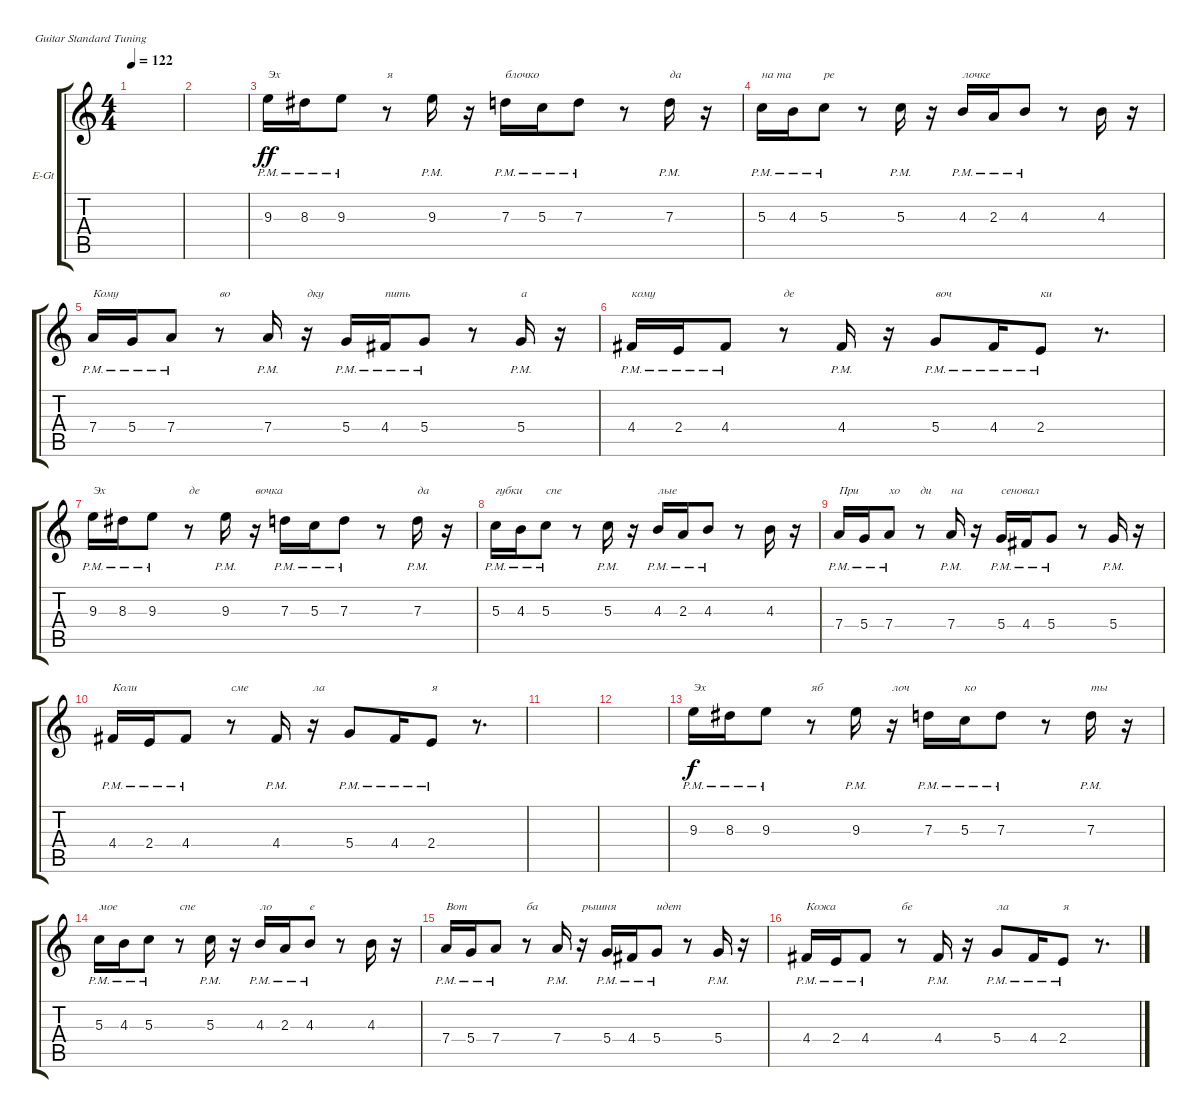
\defaultSystemsLayout 4
\bracketExtendMode groupsimilarinstruments
\firstSystemTrackNameOrientation horizontal
\otherSystemsTrackNameOrientation horizontal
\track ("Electric Guitar" "E-Gt") {instrument electricguitarclean}
\staff {score tabs}
\tuning (E4 B3 G3 D3 A2 E2)
\ts (4 4)
\tempo 122
\clef g2
\ks c
|
|
9.3{pm}.16{txt "Эх" dy ff} 8.3{pm}.16 9.3{pm}.8 r.8{txt "я"} 9.3{pm}.16 r.16 7.3{pm}.16{txt "блочко"} 5.3{pm}.16 7.3{pm}.8 r.8 7.3{pm}.16{txt "да"} r.16 |
5.3{pm}.16{txt "на та"} 4.3{pm}.16 5.3{pm}.8{txt "ре"} r.8 5.3{pm}.16 r.16 4.3{pm}.16{txt "лочке"} 2.3{pm}.16 4.3{pm}.8 r.8 4.3.16 r.16 |
7.4{pm}.16{txt "Кому"} 5.4{pm}.16 7.4{pm}.8 r.8{txt "во"} 7.4{pm}.16 r.16{txt "дку"} 5.4{pm}.16 4.4{pm}.16{txt "пить"} 5.4{pm}.8 r.8 5.4{pm}.16{txt "а"} r.16 |
4.4{pm}.16{txt "кому"} 2.4{pm}.16 4.4{pm}.8 r.8{txt "де"} 4.4{pm}.16 r.16 5.4{pm}.8{txt "воч"} 4.4{pm}.16 2.4{pm}.8{txt "ки"} r.8{d} |
9.3{pm}.16{txt "Эх "} 8.3{pm}.16 9.3{pm}.8 r.8{txt "де"} 9.3{pm}.16 r.16{txt "вочка"} 7.3{pm}.16 5.3{pm}.16 7.3{pm}.8 r.8 7.3{pm}.16{txt "да"} r.16 |
5.3{pm}.16{txt "губки "} 4.3{pm}.16 5.3{pm}.8{txt "спе"} r.8 5.3{pm}.16 r.16 4.3{pm}.16{txt "лые"} 2.3{pm}.16 4.3{pm}.8 r.8 4.3.16 r.16 |
7.4{pm}.16{txt "При"} 5.4{pm}.16 7.4{pm}.8{txt "хо"} r.8{txt "ди"} 7.4{pm}.16{txt "на"} r.16 5.4{pm}.16{txt "сеновал"} 4.4{pm}.16 5.4{pm}.8 r.8 5.4{pm}.16 r.16 |
4.4{pm}.16{txt "Коли"} 2.4{pm}.16 4.4{pm}.8 r.8{txt "сме"} 4.4{pm}.16 r.16{txt "ла"} 5.4{pm}.8 4.4{pm}.16 2.4{pm}.8{txt "я"} r.8{d} |
|
|
9.3{pm}.16{txt "Эх" dy f} 8.3{pm}.16 9.3{pm}.8 r.8{txt "яб"} 9.3{pm}.16 r.16{txt "лоч"} 7.3{pm}.16 5.3{pm}.16{txt "ко"} 7.3{pm}.8 r.8 7.3{pm}.16{txt "ты"} r.16 |
5.3{pm}.16{txt "мое "} 4.3{pm}.16 5.3{pm}.8 r.8{txt "спе"} 5.3{pm}.16 r.16 4.3{pm}.16{txt "ло"} 2.3{pm}.16 4.3{pm}.8{txt "е"} r.8 4.3.16 r.16 |
7.4{pm}.16{txt "Вот"} 5.4{pm}.16 7.4{pm}.8 r.8{txt "ба"} 7.4{pm}.16 r.16{txt "рышня"} 5.4{pm}.16 4.4{pm}.16 5.4{pm}.8{txt "идет"} r.8 5.4{pm}.16 r.16 |
4.4{pm}.16{txt "Кожа"} 2.4{pm}.16 4.4{pm}.8 r.8{txt "бе"} 4.4{pm}.16 r.16 5.4{pm}.8{txt "ла"} 4.4{pm}.16 2.4{pm}.8{txt "я"} r.8{d}
